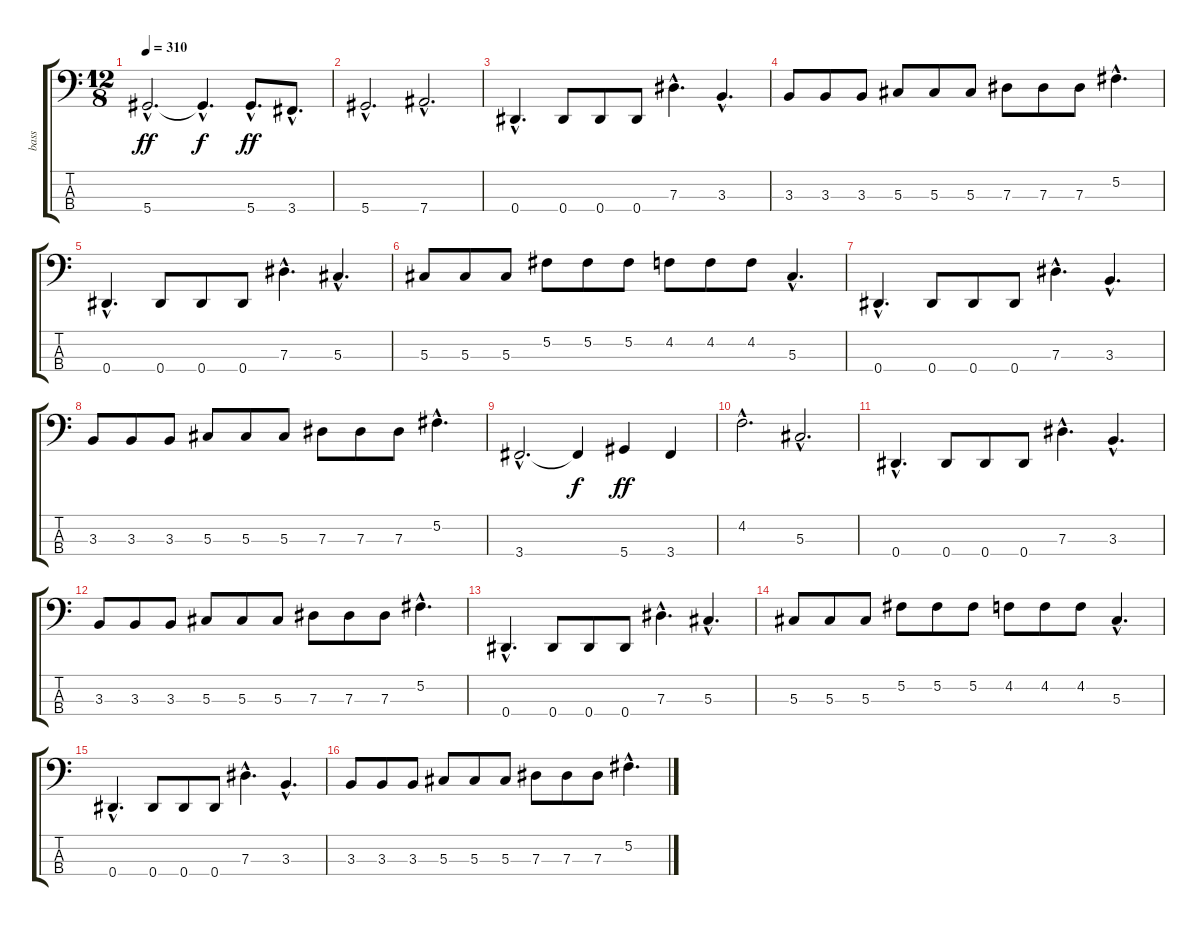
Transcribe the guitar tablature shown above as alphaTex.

\track ("bass" "bass") {instrument electricbassfinger}
\staff {score tabs}
\tuning (Gb2 Db2 Ab1 Eb1) {hide}
\ts (12 8)
\tempo 310
\clef f4
\ks c
5.4{hac}.2{d dy ff} 5.4{hac t}.4{d dy f} 5.4{hac}.8{d dy ff} 3.4{hac}.8{d} |
5.4{hac}.2{d} 7.4{hac}.2{d} |
0.4{hac}.4{d} 0.4.8 0.4.8 0.4.8 7.3{hac}.4{d} 3.3{hac}.4{d} |
3.3.8 3.3.8 3.3.8 5.3.8 5.3.8 5.3.8 7.3.8 7.3.8 7.3.8 5.2{hac}.4{d} |
0.4{hac}.4{d} 0.4.8 0.4.8 0.4.8 7.3{hac}.4{d} 5.3{hac}.4{d} |
5.3.8 5.3.8 5.3.8 5.2.8 5.2.8 5.2.8 4.2.8 4.2.8 4.2.8 5.3{hac}.4{d} |
0.4{hac}.4{d} 0.4.8 0.4.8 0.4.8 7.3{hac}.4{d} 3.3{hac}.4{d} |
3.3.8 3.3.8 3.3.8 5.3.8 5.3.8 5.3.8 7.3.8 7.3.8 7.3.8 5.2{hac}.4{d} |
3.4{hac}.2{d} 3.4{t}.4{dy f} 5.4.4{dy ff} 3.4.4 |
4.2{hac}.2{d} 5.3{hac}.2{d} |
0.4{hac}.4{d} 0.4.8 0.4.8 0.4.8 7.3{hac}.4{d} 3.3{hac}.4{d} |
3.3.8 3.3.8 3.3.8 5.3.8 5.3.8 5.3.8 7.3.8 7.3.8 7.3.8 5.2{hac}.4{d} |
0.4{hac}.4{d} 0.4.8 0.4.8 0.4.8 7.3{hac}.4{d} 5.3{hac}.4{d} |
5.3.8 5.3.8 5.3.8 5.2.8 5.2.8 5.2.8 4.2.8 4.2.8 4.2.8 5.3{hac}.4{d} |
0.4{hac}.4{d} 0.4.8 0.4.8 0.4.8 7.3{hac}.4{d} 3.3{hac}.4{d} |
3.3.8 3.3.8 3.3.8 5.3.8 5.3.8 5.3.8 7.3.8 7.3.8 7.3.8 5.2{hac}.4{d}
